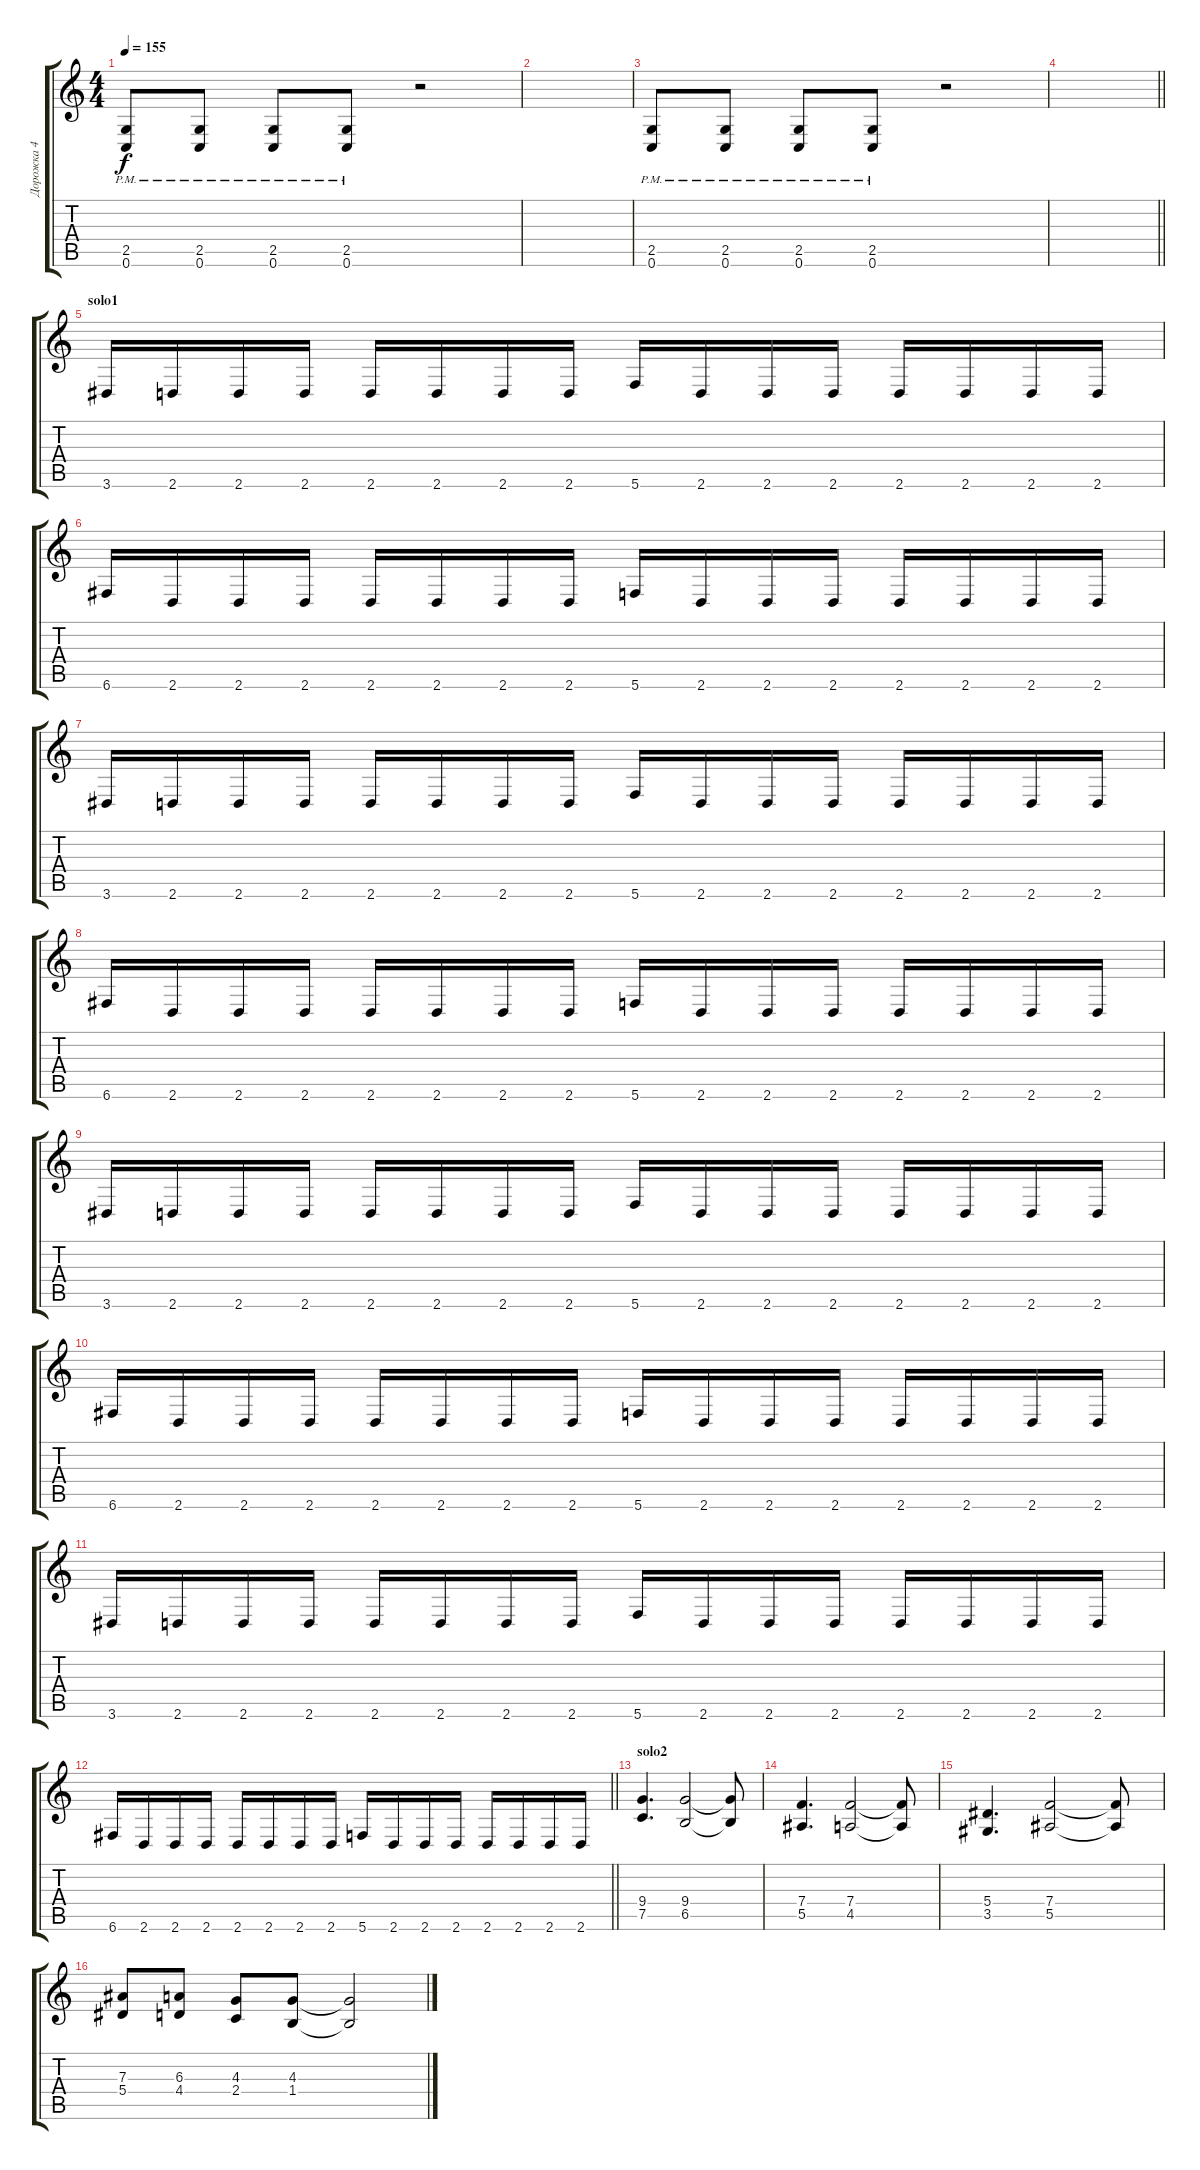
\track ("Дорожка 4" "Дорожка 4") {instrument distortionguitar}
\staff {score tabs}
\tuning (C4 G3 Eb3 Bb2 F2 C2) {hide}
\ts (4 4)
\tempo 155
\clef g2
\ks c
(2.5{pm} 0.6{pm}).8{dy f} (2.5{pm} 0.6{pm}).8 (2.5{pm} 0.6{pm}).8 (2.5{pm} 0.6{pm}).8 r.2 |
|
(2.5{pm} 0.6{pm}).8 (2.5{pm} 0.6{pm}).8 (2.5{pm} 0.6{pm}).8 (2.5{pm} 0.6{pm}).8 r.2 |
\barLineRight lightlight
|
\section ("" "solo1")
3.6.16 2.6.16 2.6.16 2.6.16 2.6.16 2.6.16 2.6.16 2.6.16 5.6.16 2.6.16 2.6.16 2.6.16 2.6.16 2.6.16 2.6.16 2.6.16 |
6.6.16 2.6.16 2.6.16 2.6.16 2.6.16 2.6.16 2.6.16 2.6.16 5.6.16 2.6.16 2.6.16 2.6.16 2.6.16 2.6.16 2.6.16 2.6.16 |
3.6.16 2.6.16 2.6.16 2.6.16 2.6.16 2.6.16 2.6.16 2.6.16 5.6.16 2.6.16 2.6.16 2.6.16 2.6.16 2.6.16 2.6.16 2.6.16 |
6.6.16 2.6.16 2.6.16 2.6.16 2.6.16 2.6.16 2.6.16 2.6.16 5.6.16 2.6.16 2.6.16 2.6.16 2.6.16 2.6.16 2.6.16 2.6.16 |
3.6.16 2.6.16 2.6.16 2.6.16 2.6.16 2.6.16 2.6.16 2.6.16 5.6.16 2.6.16 2.6.16 2.6.16 2.6.16 2.6.16 2.6.16 2.6.16 |
6.6.16 2.6.16 2.6.16 2.6.16 2.6.16 2.6.16 2.6.16 2.6.16 5.6.16 2.6.16 2.6.16 2.6.16 2.6.16 2.6.16 2.6.16 2.6.16 |
3.6.16 2.6.16 2.6.16 2.6.16 2.6.16 2.6.16 2.6.16 2.6.16 5.6.16 2.6.16 2.6.16 2.6.16 2.6.16 2.6.16 2.6.16 2.6.16 |
\barLineRight lightlight
6.6.16 2.6.16 2.6.16 2.6.16 2.6.16 2.6.16 2.6.16 2.6.16 5.6.16 2.6.16 2.6.16 2.6.16 2.6.16 2.6.16 2.6.16 2.6.16 |
\section ("" "solo2")
(9.4 7.5).4{d} (9.4 6.5).2 (9.4{t} 6.5{t}).8 |
(7.4 5.5).4{d} (7.4 4.5).2 (7.4{t} 4.5{t}).8 |
(5.4 3.5).4{d} (7.4 5.5).2 (7.4{t} 5.5{t}).8 |
(7.3 5.4).8 (6.3 4.4).8 (4.3 2.4).8 (4.3 1.4).8 (4.3{t} 1.4{t}).2
